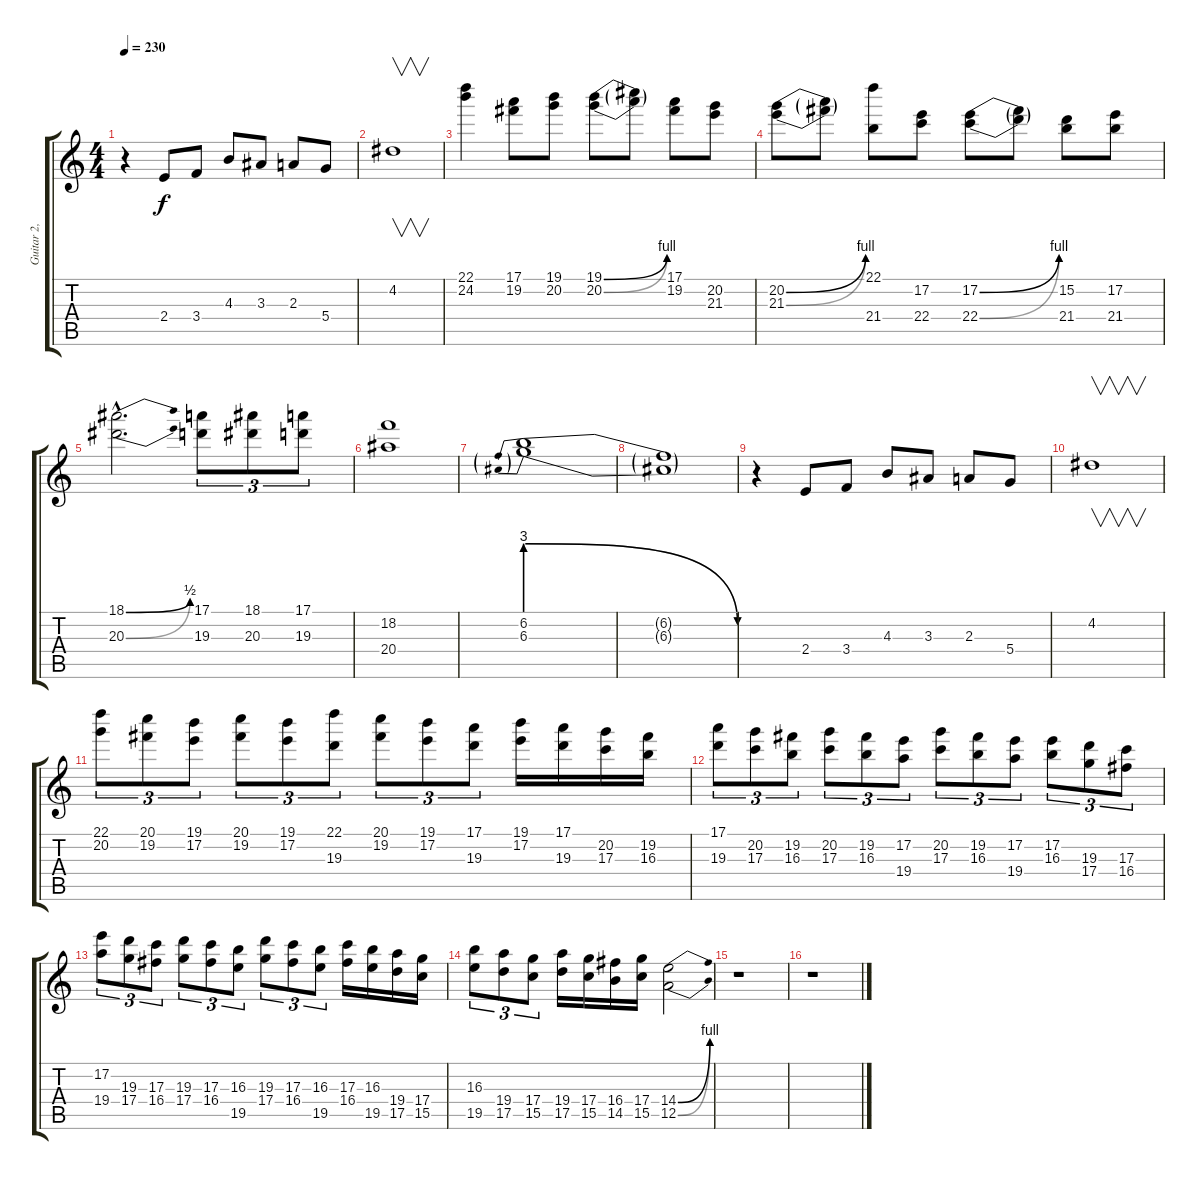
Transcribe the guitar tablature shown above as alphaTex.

\track ("Guitar 2, Dime" "Guitar 2, ") {instrument overdrivenguitar}
\staff {score tabs}
\tuning (E4 B3 G3 D3 A2 E2) {hide}
\ts (4 4)
\tempo 230
\clef g2
\ks c
r.4{dy f} 2.4.8 3.4.8 4.3.8 3.3.8 2.3.8 5.4.8 |
4.2.1{v} |
(22.1 24.2).4 (17.1 19.2).8 (19.1 20.2).8 (19.1{be (bend 0 0 60 4)} 20.2{be (bend 0 0 60 4)}).8 (19.1{t} 20.2{t}).8 (17.1 19.2).8 (20.2 21.3).8 |
(20.2{be (bend 0 0 60 4)} 21.3{be (bend 0 0 60 4)}).8 (20.2{t} 21.3{t}).8 (22.1 21.4).8 (17.2 22.4).8 (17.2{be (bend 0 0 60 4)} 22.4{be (bend 0 0 60 4)}).8 (17.2{t} 22.4{t}).8 (15.2 21.4).8 (17.2 21.4).8 |
(18.1{be (bend 0 0 60 2) hac} 20.3{be (bend 0 0 60 2) hac}).2{d} (17.1 19.3).8{tu (3 2)} (18.1 20.3).8{tu (3 2)} (17.1 19.3).8{tu (3 2)} |
(18.2 20.4).1 |
(6.2{be (prebendrelease 0 12 60 0)} 6.3{be (prebendrelease 0 12 60 0)}).1 |
(6.2{t} 6.3{t}).1 |
r.4 2.4.8 3.4.8 4.3.8 3.3.8 2.3.8 5.4.8 |
4.2.1{v} |
(22.1 20.2).8{tu (3 2)} (20.1 19.2).8{tu (3 2)} (19.1 17.2).8{tu (3 2)} (20.1 19.2).8{tu (3 2)} (19.1 17.2).8{tu (3 2)} (22.1 19.3).8{tu (3 2)} (20.1 19.2).8{tu (3 2)} (19.1 17.2).8{tu (3 2)} (17.1 19.3).8{tu (3 2)} (19.1 17.2).16 (17.1 19.3).16 (20.2 17.3).16 (19.2 16.3).16 |
(17.1 19.3).8{tu (3 2)} (20.2 17.3).8{tu (3 2)} (19.2 16.3).8{tu (3 2)} (20.2 17.3).8{tu (3 2)} (19.2 16.3).8{tu (3 2)} (17.2 19.4).8{tu (3 2)} (20.2 17.3).8{tu (3 2)} (19.2 16.3).8{tu (3 2)} (17.2 19.4).8{tu (3 2)} (17.2 16.3).8{tu (3 2)} (19.3 17.4).8{tu (3 2)} (17.3 16.4).8{tu (3 2)} |
(17.2 19.4).8{tu (3 2)} (19.3 17.4).8{tu (3 2)} (17.3 16.4).8{tu (3 2)} (19.3 17.4).8{tu (3 2)} (17.3 16.4).8{tu (3 2)} (16.3 19.5).8{tu (3 2)} (19.3 17.4).8{tu (3 2)} (17.3 16.4).8{tu (3 2)} (16.3 19.5).8{tu (3 2)} (17.3 16.4).16 (16.3 19.5).16 (19.4 17.5).16 (17.4 15.5).16 |
(16.3 19.5).8{tu (3 2)} (19.4 17.5).8{tu (3 2)} (17.4 15.5).8{tu (3 2)} (19.4 17.5).16 (17.4 15.5).16 (16.4 14.5).16 (17.4 15.5).16 (14.4{be (bend 0 0 60 4)} 12.5{be (bend 0 0 60 4)}).2 |
r.1 |
r.1
